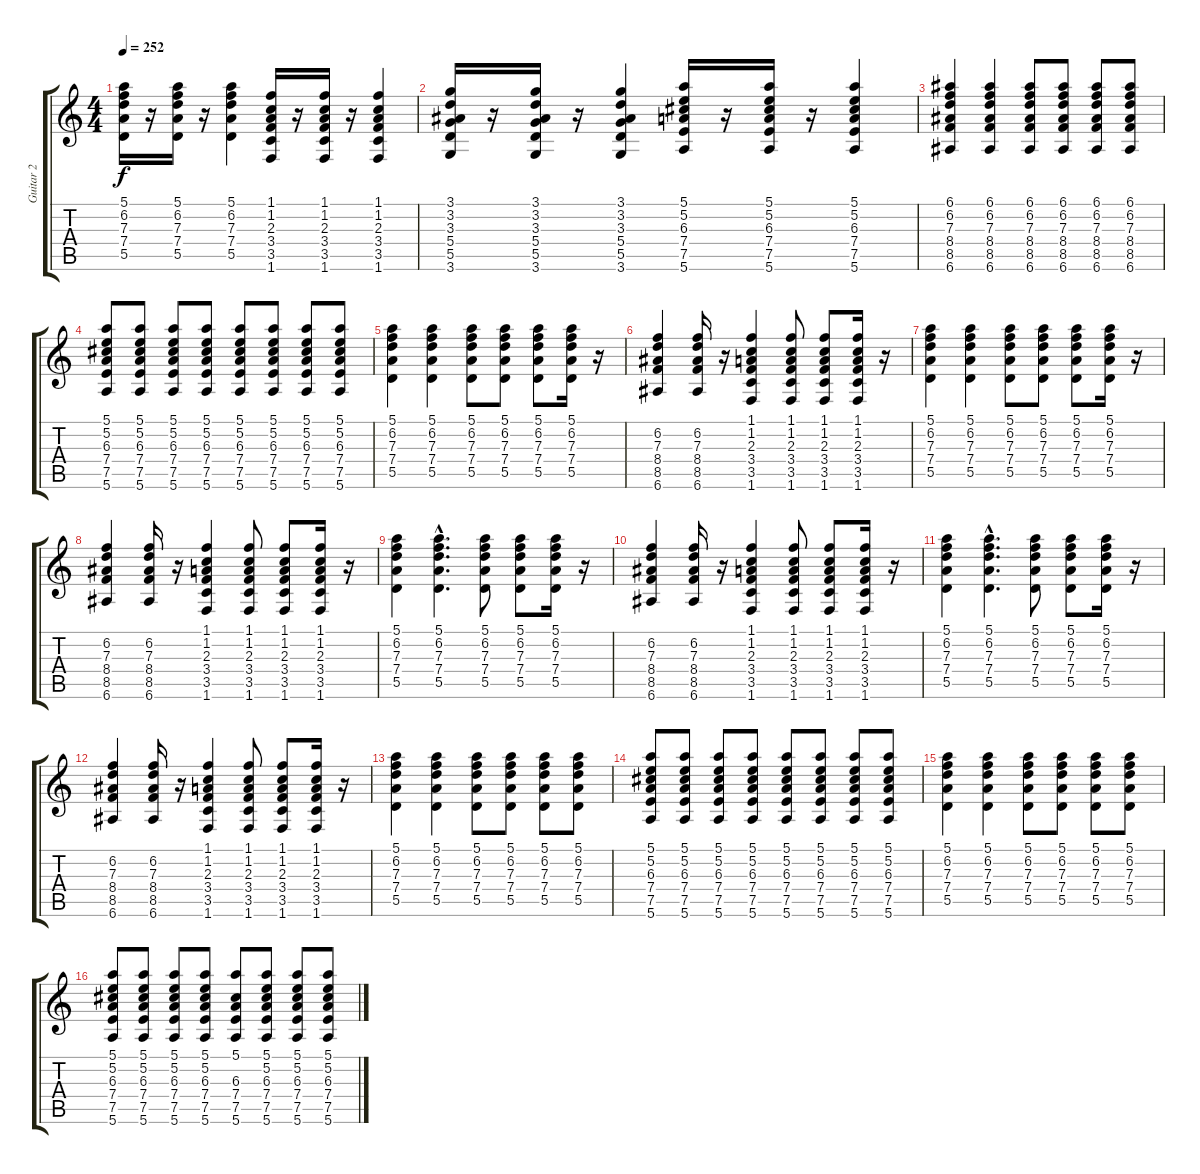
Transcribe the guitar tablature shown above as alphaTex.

\track ("Guitar 2" "Guitar 2") {instrument distortionguitar}
\staff {score tabs}
\tuning (E4 B3 G3 D3 A2 E2) {hide}
\ts (4 4)
\tempo 252
\clef g2
\ks c
(5.1 6.2 7.3 7.4 5.5).16{dy f} r.16 (5.1 6.2 7.3 7.4 5.5).16 r.16 (5.1 6.2 7.3 7.4 5.5).4 (1.1 1.2 2.3 3.4 3.5 1.6).16 r.16 (1.1 1.2 2.3 3.4 3.5 1.6).16 r.16 (1.1 1.2 2.3 3.4 3.5 1.6).4 |
(3.1 3.2 3.3 5.4 5.5 3.6).16 r.16 (3.1 3.2 3.3 5.4 5.5 3.6).16 r.16 (3.1 3.2 3.3 5.4 5.5 3.6).4 (5.1 5.2 6.3 7.4 7.5 5.6).16 r.16 (5.1 5.2 6.3 7.4 7.5 5.6).16 r.16 (5.1 5.2 6.3 7.4 7.5 5.6).4 |
(6.1 6.2 7.3 8.4 8.5 6.6).4 (6.1 6.2 7.3 8.4 8.5 6.6).4 (6.1 6.2 7.3 8.4 8.5 6.6).8 (6.1 6.2 7.3 8.4 8.5 6.6).8 (6.1 6.2 7.3 8.4 8.5 6.6).8 (6.1 6.2 7.3 8.4 8.5 6.6).8 |
(5.1 5.2 6.3 7.4 7.5 5.6).8 (5.1 5.2 6.3 7.4 7.5 5.6).8 (5.1 5.2 6.3 7.4 7.5 5.6).8 (5.1 5.2 6.3 7.4 7.5 5.6).8 (5.1 5.2 6.3 7.4 7.5 5.6).8 (5.1 5.2 6.3 7.4 7.5 5.6).8 (5.1 5.2 6.3 7.4 7.5 5.6).8 (5.1 5.2 6.3 7.4 7.5 5.6).8 |
(5.1 6.2 7.3 7.4 5.5).4 (5.1 6.2 7.3 7.4 5.5).4 (5.1 6.2 7.3 7.4 5.5).8 (5.1 6.2 7.3 7.4 5.5).8 (5.1 6.2 7.3 7.4 5.5).8 (5.1 6.2 7.3 7.4 5.5).16 r.16 |
(6.2 7.3 8.4 8.5 6.6).4 (6.2 7.3 8.4 8.5 6.6).16 r.16 (1.1 1.2 2.3 3.4 3.5 1.6).4 (1.1 1.2 2.3 3.4 3.5 1.6).8 (1.1 1.2 2.3 3.4 3.5 1.6).8 (1.1 1.2 2.3 3.4 3.5 1.6).16 r.16 |
(5.1 6.2 7.3 7.4 5.5).4 (5.1 6.2 7.3 7.4 5.5).4 (5.1 6.2 7.3 7.4 5.5).8 (5.1 6.2 7.3 7.4 5.5).8 (5.1 6.2 7.3 7.4 5.5).8 (5.1 6.2 7.3 7.4 5.5).16 r.16 |
(6.2 7.3 8.4 8.5 6.6).4 (6.2 7.3 8.4 8.5 6.6).16 r.16 (1.1 1.2 2.3 3.4 3.5 1.6).4 (1.1 1.2 2.3 3.4 3.5 1.6).8 (1.1 1.2 2.3 3.4 3.5 1.6).8 (1.1 1.2 2.3 3.4 3.5 1.6).16 r.16 |
(5.1 6.2 7.3 7.4 5.5).4 (5.1{hac} 6.2{hac} 7.3{hac} 7.4{hac} 5.5{hac}).4{d} (5.1 6.2 7.3 7.4 5.5).8 (5.1 6.2 7.3 7.4 5.5).8 (5.1 6.2 7.3 7.4 5.5).16 r.16 |
(6.2 7.3 8.4 8.5 6.6).4 (6.2 7.3 8.4 8.5 6.6).16 r.16 (1.1 1.2 2.3 3.4 3.5 1.6).4 (1.1 1.2 2.3 3.4 3.5 1.6).8 (1.1 1.2 2.3 3.4 3.5 1.6).8 (1.1 1.2 2.3 3.4 3.5 1.6).16 r.16 |
(5.1 6.2 7.3 7.4 5.5).4 (5.1{hac} 6.2{hac} 7.3{hac} 7.4{hac} 5.5{hac}).4{d} (5.1 6.2 7.3 7.4 5.5).8 (5.1 6.2 7.3 7.4 5.5).8 (5.1 6.2 7.3 7.4 5.5).16 r.16 |
(6.2 7.3 8.4 8.5 6.6).4 (6.2 7.3 8.4 8.5 6.6).16 r.16 (1.1 1.2 2.3 3.4 3.5 1.6).4 (1.1 1.2 2.3 3.4 3.5 1.6).8 (1.1 1.2 2.3 3.4 3.5 1.6).8 (1.1 1.2 2.3 3.4 3.5 1.6).16 r.16 |
(5.1 6.2 7.3 7.4 5.5).4 (5.1 6.2 7.3 7.4 5.5).4 (5.1 6.2 7.3 7.4 5.5).8 (5.1 6.2 7.3 7.4 5.5).8 (5.1 6.2 7.3 7.4 5.5).8 (5.1 6.2 7.3 7.4 5.5).8 |
(5.1 5.2 6.3 7.4 7.5 5.6).8 (5.1 5.2 6.3 7.4 7.5 5.6).8 (5.1 5.2 6.3 7.4 7.5 5.6).8 (5.1 5.2 6.3 7.4 7.5 5.6).8 (5.1 5.2 6.3 7.4 7.5 5.6).8 (5.1 5.2 6.3 7.4 7.5 5.6).8 (5.1 5.2 6.3 7.4 7.5 5.6).8 (5.1 5.2 6.3 7.4 7.5 5.6).8 |
(5.1 6.2 7.3 7.4 5.5).4 (5.1 6.2 7.3 7.4 5.5).4 (5.1 6.2 7.3 7.4 5.5).8 (5.1 6.2 7.3 7.4 5.5).8 (5.1 6.2 7.3 7.4 5.5).8 (5.1 6.2 7.3 7.4 5.5).8 |
(5.1 5.2 6.3 7.4 7.5 5.6).8 (5.1 5.2 6.3 7.4 7.5 5.6).8 (5.1 5.2 6.3 7.4 7.5 5.6).8 (5.1 5.2 6.3 7.4 7.5 5.6).8 (5.1 6.3 7.4 7.5 5.6).8 (5.1 5.2 6.3 7.4 7.5 5.6).8 (5.1 5.2 6.3 7.4 7.5 5.6).8 (5.1 5.2 6.3 7.4 7.5 5.6).8
